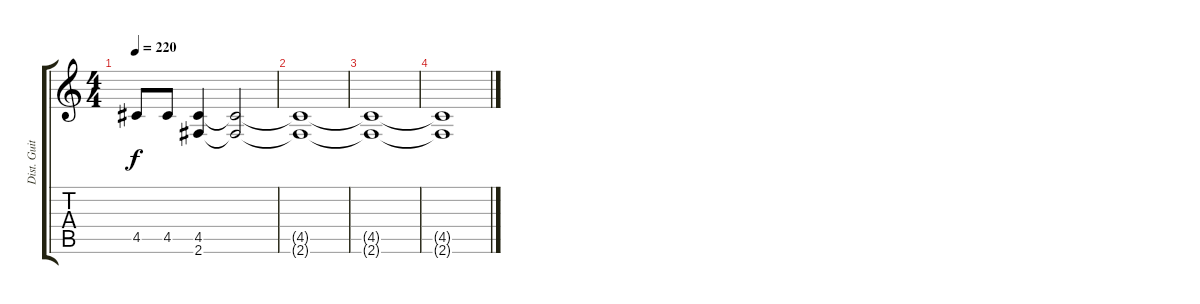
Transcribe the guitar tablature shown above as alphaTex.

\track ("Dist. Guitar 1" "Dist. Guit") {instrument overdrivenguitar}
\staff {score tabs}
\tuning (E4 B3 G3 D3 A2 E2) {hide}
\ts (4 4)
\tempo 220
\clef g2
\ks c
4.5.8{dy f} 4.5.8 (4.5 2.6).4 (4.5{t} 2.6{t}).2 |
(4.5{t} 2.6{t}).1 |
(4.5{t} 2.6{t}).1 |
(4.5{t} 2.6{t}).1
